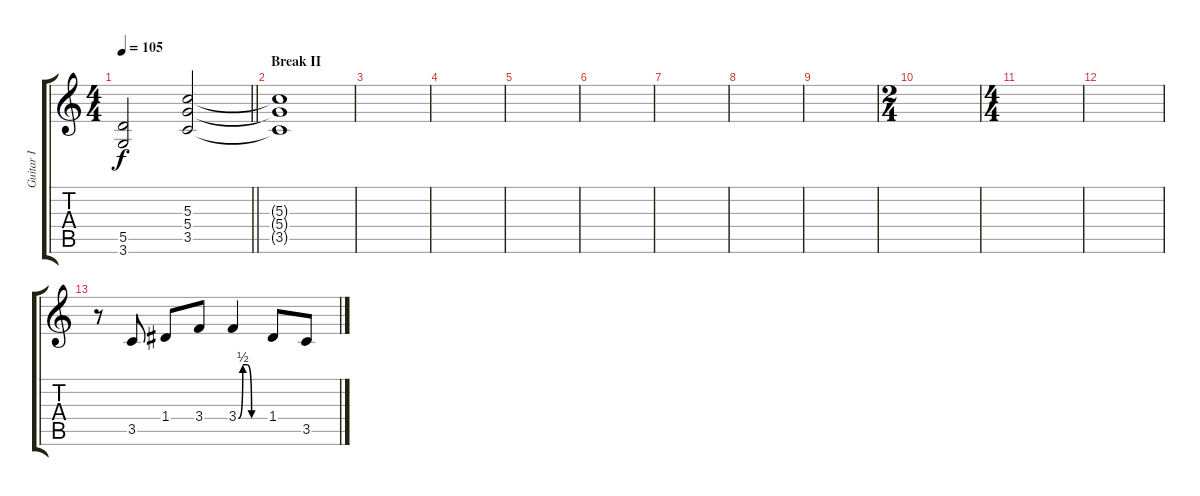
\track ("Guitar I" "Guitar I") {instrument acousticguitarsteel}
\staff {score tabs}
\tuning (E4 B3 G3 D3 A2 E2) {hide}
\ts (4 4)
\tempo 105
\clef g2
\barLineRight lightlight
\ks c
(5.5 3.6).2{dy f} (5.3 5.4 3.5).2 |
\section ("" "Break II")
(5.3{t} 5.4{t} 3.5{t}).1{instrument acousticguitarsteel} |
|
|
|
|
|
|
|
\ts (2 4)
|
\ts (4 4)
|
|
r.8 3.5.8 1.4.8 3.4.8 3.4{be (custom 0 0 10 2 20 2 30 0 60 0)}.4 1.4.8 3.5.8
